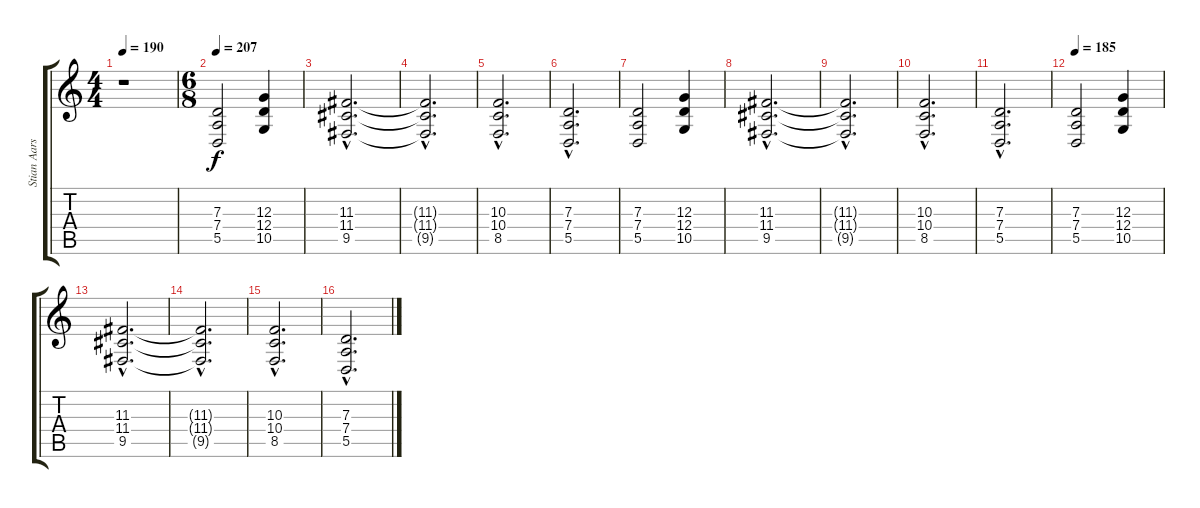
\track ("Stian Aarstad" "Stian Aars") {instrument pad4choir}
\staff {score tabs}
\tuning (E4 B3 G3 D3 A2 E2) {hide}
\ts (4 4)
\tempo 190
\clef g2
\ks c
r.1{dy f} |
\ts (6 8)
\tempo 207
(7.3 7.4 5.5).2 (12.3 12.4 10.5).4 |
(11.3{hac} 11.4{hac} 9.5{hac}).2{d} |
(11.3{hac t} 11.4{hac t} 9.5{hac t}).2{d} |
(10.3{hac} 10.4{hac} 8.5{hac}).2{d} |
(7.3{hac} 7.4{hac} 5.5{hac}).2{d} |
(7.3 7.4 5.5).2 (12.3 12.4 10.5).4 |
(11.3{hac} 11.4{hac} 9.5{hac}).2{d} |
(11.3{hac t} 11.4{hac t} 9.5{hac t}).2{d} |
(10.3{hac} 10.4{hac} 8.5{hac}).2{d} |
(7.3{hac} 7.4{hac} 5.5{hac}).2{d} |
\tempo 185
(7.3 7.4 5.5).2 (12.3 12.4 10.5).4 |
(11.3{hac} 11.4{hac} 9.5{hac}).2{d} |
(11.3{hac t} 11.4{hac t} 9.5{hac t}).2{d} |
(10.3{hac} 10.4{hac} 8.5{hac}).2{d} |
(7.3{hac} 7.4{hac} 5.5{hac}).2{d}
